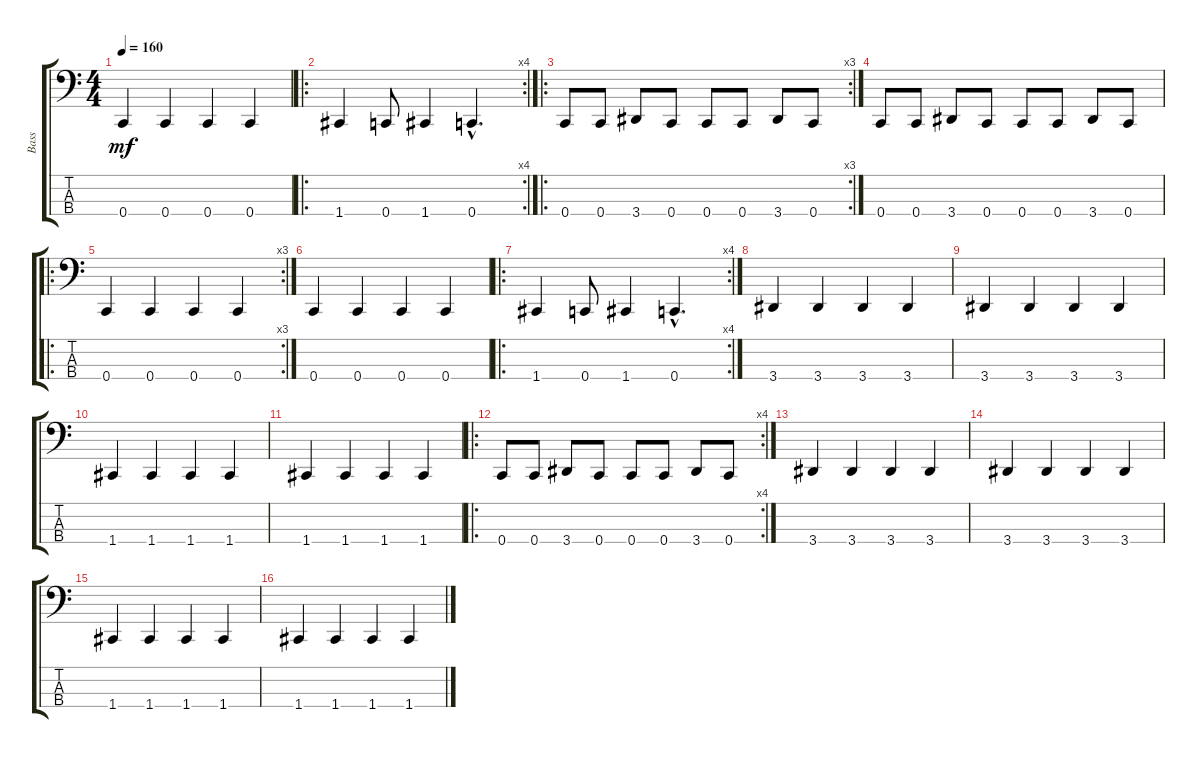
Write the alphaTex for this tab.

\track ("Bass" "Bass") {instrument electricbasspick}
\staff {score tabs}
\tuning (Eb2 Bb1 F1 C1) {hide}
\ts (4 4)
\tempo 160
\clef f4
\ks c
0.4.4{dy mf} 0.4.4 0.4.4 0.4.4 |
\ro
\rc 4
1.4.4 0.4.8 1.4.4 0.4{hac}.4{d} |
\ro
\rc 3
0.4.8 0.4.8 3.4.8 0.4.8 0.4.8 0.4.8 3.4.8 0.4.8 |
0.4.8 0.4.8 3.4.8 0.4.8 0.4.8 0.4.8 3.4.8 0.4.8 |
\ro
\rc 3
0.4.4 0.4.4 0.4.4 0.4.4 |
0.4.4 0.4.4 0.4.4 0.4.4 |
\ro
\rc 4
1.4.4 0.4.8 1.4.4 0.4{hac}.4{d} |
3.4.4 3.4.4 3.4.4 3.4.4 |
3.4.4 3.4.4 3.4.4 3.4.4 |
1.4.4 1.4.4 1.4.4 1.4.4 |
1.4.4 1.4.4 1.4.4 1.4.4 |
\ro
\rc 4
0.4.8 0.4.8 3.4.8 0.4.8 0.4.8 0.4.8 3.4.8 0.4.8 |
3.4.4 3.4.4 3.4.4 3.4.4 |
3.4.4 3.4.4 3.4.4 3.4.4 |
1.4.4 1.4.4 1.4.4 1.4.4 |
1.4.4 1.4.4 1.4.4 1.4.4
